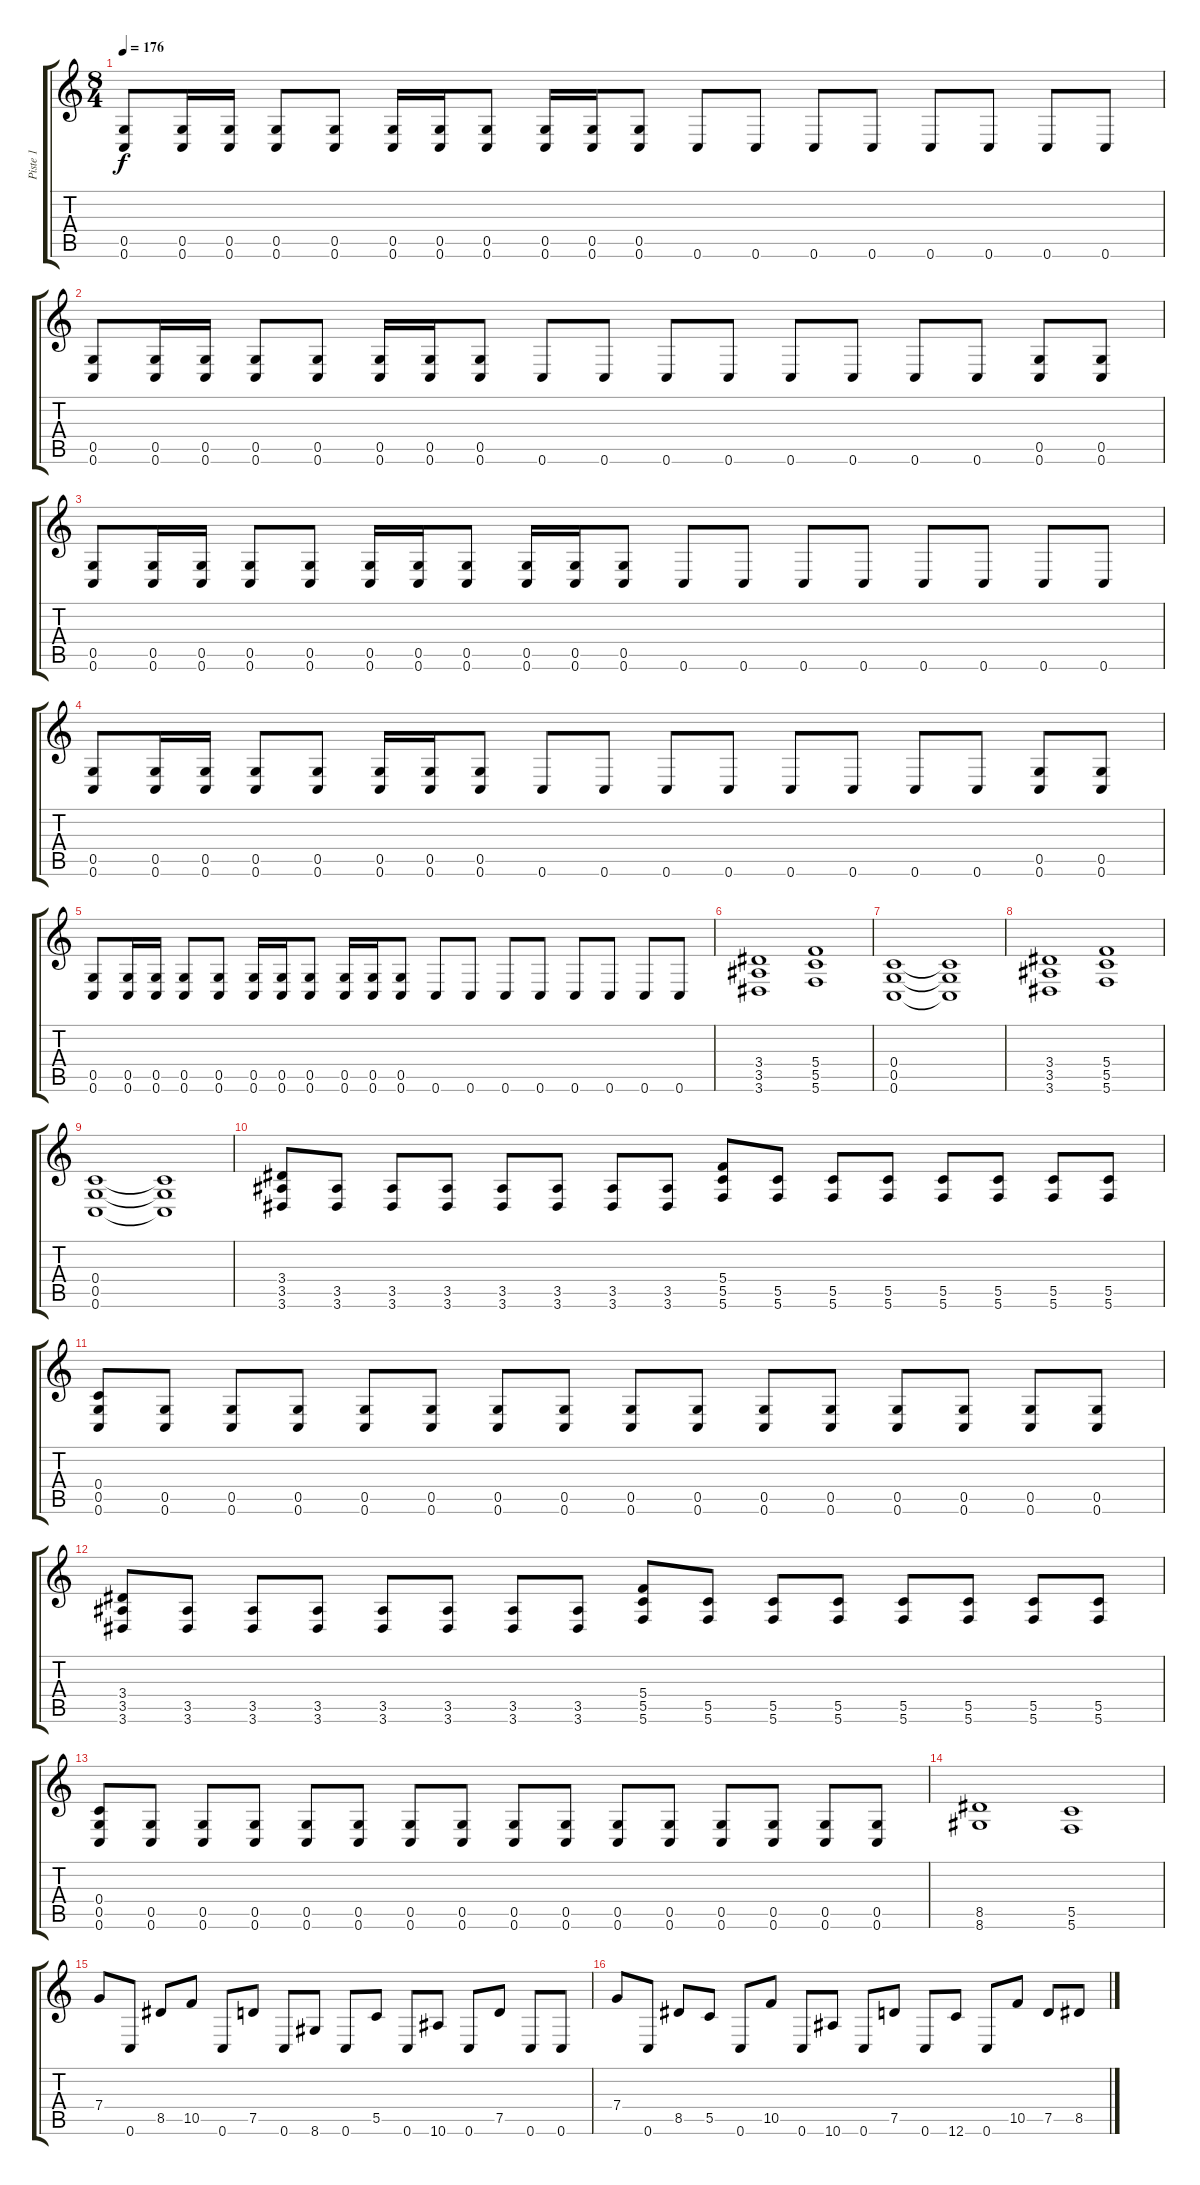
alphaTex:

\track ("Piste 1" "Piste 1") {instrument distortionguitar}
\staff {score tabs}
\tuning (D4 A3 F3 C3 G2 C2) {hide}
\ts (8 4)
\tempo 176
\clef g2
\ks c
(0.5 0.6).8{dy f} (0.5 0.6).16 (0.5 0.6).16 (0.5 0.6).8 (0.5 0.6).8 (0.5 0.6).16 (0.5 0.6).16 (0.5 0.6).8 (0.5 0.6).16 (0.5 0.6).16 (0.5 0.6).8 0.6.8 0.6.8 0.6.8 0.6.8 0.6.8 0.6.8 0.6.8 0.6.8 |
(0.5 0.6).8 (0.5 0.6).16 (0.5 0.6).16 (0.5 0.6).8 (0.5 0.6).8 (0.5 0.6).16 (0.5 0.6).16 (0.5 0.6).8 0.6.8 0.6.8 0.6.8 0.6.8 0.6.8 0.6.8 0.6.8 0.6.8 (0.5 0.6).8 (0.5 0.6).8 |
(0.5 0.6).8 (0.5 0.6).16 (0.5 0.6).16 (0.5 0.6).8 (0.5 0.6).8 (0.5 0.6).16 (0.5 0.6).16 (0.5 0.6).8 (0.5 0.6).16 (0.5 0.6).16 (0.5 0.6).8 0.6.8 0.6.8 0.6.8 0.6.8 0.6.8 0.6.8 0.6.8 0.6.8 |
(0.5 0.6).8 (0.5 0.6).16 (0.5 0.6).16 (0.5 0.6).8 (0.5 0.6).8 (0.5 0.6).16 (0.5 0.6).16 (0.5 0.6).8 0.6.8 0.6.8 0.6.8 0.6.8 0.6.8 0.6.8 0.6.8 0.6.8 (0.5 0.6).8 (0.5 0.6).8 |
(0.5 0.6).8 (0.5 0.6).16 (0.5 0.6).16 (0.5 0.6).8 (0.5 0.6).8 (0.5 0.6).16 (0.5 0.6).16 (0.5 0.6).8 (0.5 0.6).16 (0.5 0.6).16 (0.5 0.6).8 0.6.8 0.6.8 0.6.8 0.6.8 0.6.8 0.6.8 0.6.8 0.6.8 |
(3.4 3.5 3.6).1 (5.4 5.5 5.6).1 |
(0.4 0.5 0.6).1 (0.4{t} 0.5{t} 0.6{t}).1 |
(3.4 3.5 3.6).1 (5.4 5.5 5.6).1 |
(0.4 0.5 0.6).1 (0.4{t} 0.5{t} 0.6{t}).1 |
(3.4 3.5 3.6).8 (3.5 3.6).8 (3.5 3.6).8 (3.5 3.6).8 (3.5 3.6).8 (3.5 3.6).8 (3.5 3.6).8 (3.5 3.6).8 (5.4 5.5 5.6).8 (5.5 5.6).8 (5.5 5.6).8 (5.5 5.6).8 (5.5 5.6).8 (5.5 5.6).8 (5.5 5.6).8 (5.5 5.6).8 |
(0.4 0.5 0.6).8 (0.5 0.6).8 (0.5 0.6).8 (0.5 0.6).8 (0.5 0.6).8 (0.5 0.6).8 (0.5 0.6).8 (0.5 0.6).8 (0.5 0.6).8 (0.5 0.6).8 (0.5 0.6).8 (0.5 0.6).8 (0.5 0.6).8 (0.5 0.6).8 (0.5 0.6).8 (0.5 0.6).8 |
(3.4 3.5 3.6).8 (3.5 3.6).8 (3.5 3.6).8 (3.5 3.6).8 (3.5 3.6).8 (3.5 3.6).8 (3.5 3.6).8 (3.5 3.6).8 (5.4 5.5 5.6).8 (5.5 5.6).8 (5.5 5.6).8 (5.5 5.6).8 (5.5 5.6).8 (5.5 5.6).8 (5.5 5.6).8 (5.5 5.6).8 |
(0.4 0.5 0.6).8 (0.5 0.6).8 (0.5 0.6).8 (0.5 0.6).8 (0.5 0.6).8 (0.5 0.6).8 (0.5 0.6).8 (0.5 0.6).8 (0.5 0.6).8 (0.5 0.6).8 (0.5 0.6).8 (0.5 0.6).8 (0.5 0.6).8 (0.5 0.6).8 (0.5 0.6).8 (0.5 0.6).8 |
(8.5 8.6).1 (5.5 5.6).1 |
7.4.8 0.6.8 8.5.8 10.5.8 0.6.8 7.5.8 0.6.8 8.6.8 0.6.8 5.5.8 0.6.8 10.6.8 0.6.8 7.5.8 0.6.8 0.6.8 |
7.4.8 0.6.8 8.5.8 5.5.8 0.6.8 10.5.8 0.6.8 10.6.8 0.6.8 7.5.8 0.6.8 12.6.8 0.6.8 10.5.8 7.5.8 8.5.8
